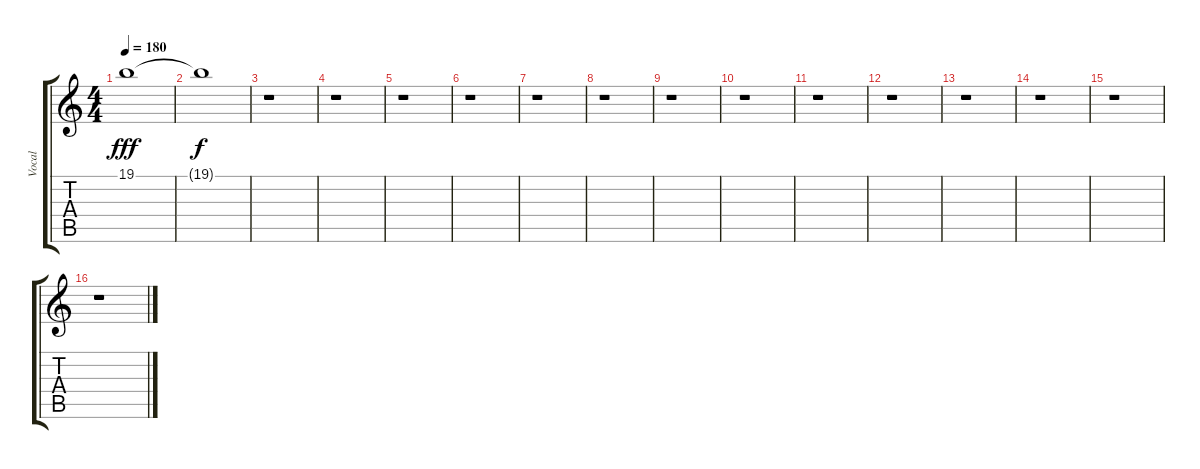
\track ("Vocal" "Vocal") {instrument altosax}
\staff {score tabs}
\tuning (E4 B3 G3 D3 A2 E2) {hide}
\ts (4 4)
\tempo 180
\clef g2
\ks c
19.1.1{dy fff} |
19.1{t}.1{dy f} |
r.1 |
r.1 |
r.1 |
r.1 |
r.1 |
r.1 |
r.1 |
r.1 |
r.1 |
r.1 |
r.1 |
r.1 |
r.1 |
r.1
